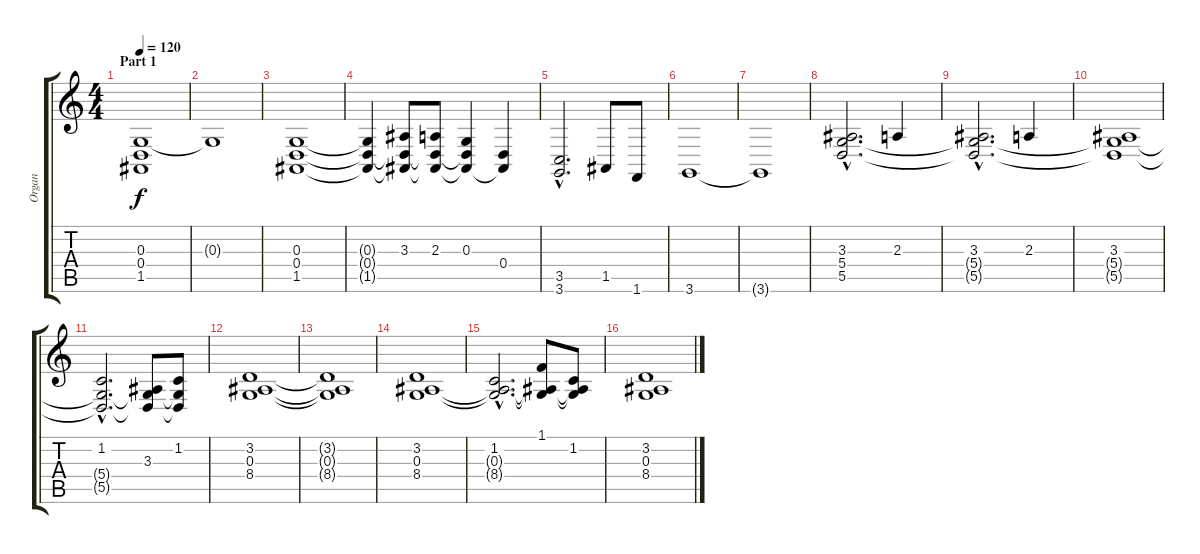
\track ("Organ" "Organ") {instrument drawbarorgan}
\staff {score tabs}
\tuning (E4 B3 G3 D3 A2 E2) {hide}
\ts (4 4)
\section ("" "Part 1")
\tempo 120
\clef g2
\ks c
(0.3 0.4 1.5).1{dy f instrument drawbarorgan} |
0.3{t}.1 |
(0.3 0.4 1.5).1 |
(0.3{t} 0.4{t} 1.5{t}).4 (3.3 0.4{t} 1.5{t}).8 (2.3 0.4{t} 1.5{t}).8 (0.3 0.4{t} 1.5{t}).4 (0.4 1.5{t}).4 |
(3.5{hac} 3.6{hac}).2{d} 1.5.8 1.6.8 |
3.6.1 |
3.6{t}.1 |
(3.3{hac} 5.4{hac} 5.5{hac}).2{d} 2.3.4 |
(3.3{hac} 5.4{hac t} 5.5{hac t}).2{d} 2.3.4 |
(3.3 5.4{t} 5.5{t}).1 |
(1.2{hac} 5.4{hac t} 5.5{hac t}).2{d} (3.3 5.4{t} 5.5{t}).8 (1.2 5.4{t} 5.5{t}).8 |
(3.2 0.3 8.4).1 |
(3.2{t} 0.3{t} 8.4{t}).1 |
(3.2 0.3 8.4).1 |
(1.2{hac} 0.3{hac t} 8.4{hac t}).2{d} (1.1 0.3{t} 8.4{t}).8 (1.2 0.3{t} 8.4{t}).8 |
(3.2 0.3 8.4).1
